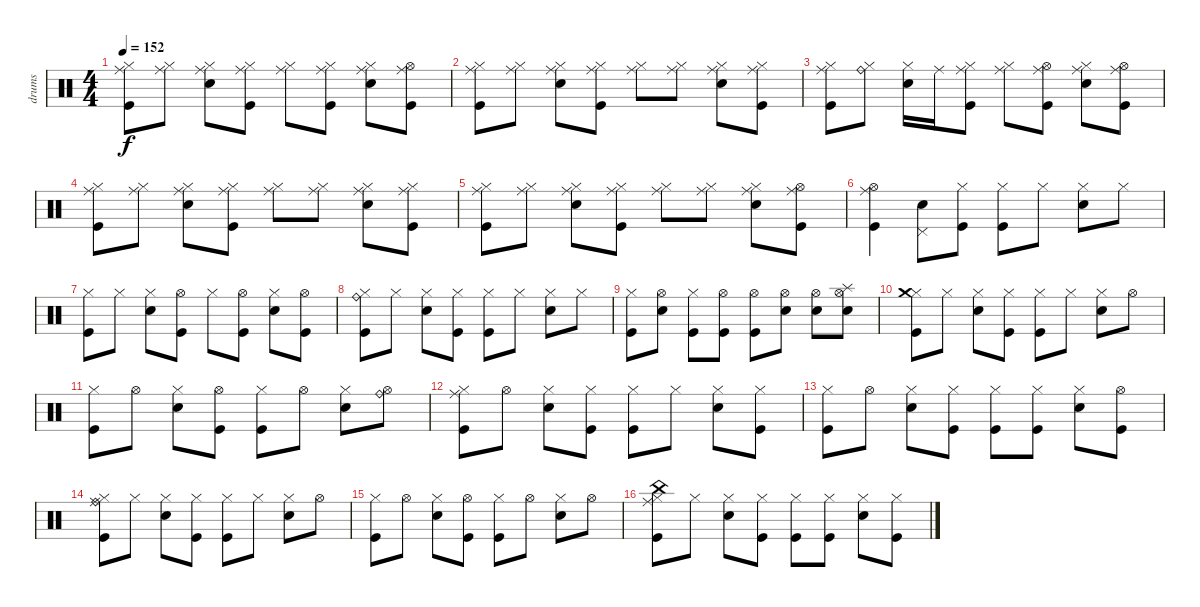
\track ("drums" "drums") {instrument percussion}
\staff {score}
\articulation defaults
\ts (4 4)
\tempo 152
\clef neutral
\ks c
("Hi-Hat (closed)" "Ride (middle)" "Kick (hit)").8{dy f} ("Hi-Hat (closed)" "Ride (middle)").8 ("Ride (middle)" "Snare (hit) 2" "Hi-Hat (closed)").8 ("Kick (hit)" "Hi-Hat (closed)" "Ride (middle)").8 ("Hi-Hat (closed)" "Ride (middle)").8 ("Kick (hit)" "Hi-Hat (closed)" "Ride (middle)").8 ("Ride (middle)" "Snare (hit) 2" "Hi-Hat (closed)").8 ("Hi-Hat (open)" "Ride (middle)" "Kick (hit)").8 |
("Hi-Hat (closed)" "Ride (middle)" "Kick (hit)").8 ("Hi-Hat (closed)" "Ride (middle)").8 ("Ride (middle)" "Snare (hit) 2" "Hi-Hat (closed)").8 ("Hi-Hat (closed)" "Ride (middle)" "Kick (hit)").8 ("Hi-Hat (closed)" "Ride (middle)").8 ("Hi-Hat (closed)" "Ride (middle)").8 ("Ride (middle)" "Snare (hit) 2" "Hi-Hat (closed)").8 ("Kick (hit)" "Hi-Hat (closed)" "Ride (middle)").8 |
("Ride (middle)" "Kick (hit)" "Hi-Hat (closed)").8 ("Hi-Hat (closed)" "Ride (bell)").8 ("Snare (hit) 2" "Hi-Hat (closed)").16 "Ride (middle)".16 ("Hi-Hat (closed)" "Ride (middle)" "Kick (hit)").8 ("Hi-Hat (closed)" "Ride (middle)").8 ("Ride (middle)" "Kick (hit)" "Hi-Hat (open)").8 ("Snare (hit) 2" "Hi-Hat (closed)" "Ride (middle)").8 ("Ride (middle)" "Kick (hit)" "Hi-Hat (open)").8 |
("Kick (hit)" "Hi-Hat (closed)" "Ride (middle)").8 ("Hi-Hat (closed)" "Ride (middle)").8 ("Ride (middle)" "Snare (hit) 2" "Hi-Hat (closed)").8 ("Ride (middle)" "Kick (hit)" "Hi-Hat (closed)").8 ("Hi-Hat (closed)" "Ride (middle)").8 ("Hi-Hat (closed)" "Ride (middle)").8 ("Ride (middle)" "Snare (hit) 2" "Hi-Hat (closed)").8 ("Kick (hit)" "Hi-Hat (closed)" "Ride (middle)").8 |
("Ride (middle)" "Kick (hit)" "Hi-Hat (closed)").8 ("Hi-Hat (closed)" "Ride (middle)").8 ("Snare (hit) 2" "Hi-Hat (closed)" "Ride (middle)").8 ("Kick (hit)" "Hi-Hat (closed)" "Ride (middle)").8 ("Hi-Hat (closed)" "Ride (middle)").8 ("Hi-Hat (closed)" "Ride (middle)").8 ("Snare (hit) 2" "Hi-Hat (closed)" "Ride (middle)").8 ("Ride (middle)" "Kick (hit)" "Hi-Hat (open)").8 |
("Kick (hit)" "Hi-Hat (open)" "Ride (middle)").4 ("Snare (hit) 2" "Pedal Hi-Hat (hit)").8 ("Kick (hit)" "Hi-Hat (closed)").8 ("Kick (hit)" "Hi-Hat (closed)").8 "Hi-Hat (closed)".8 ("Snare (hit) 2" "Hi-Hat (closed)").8 "Hi-Hat (closed)".8 |
("Kick (hit)" "Hi-Hat (closed)").8 "Hi-Hat (closed)".8 ("Snare (hit) 2" "Hi-Hat (closed)").8 ("Kick (hit)" "Hi-Hat (open)").8 "Hi-Hat (closed)".8 ("Kick (hit)" "Hi-Hat (open)").8 ("Snare (hit) 2" "Hi-Hat (closed)").8 ("Kick (hit)" "Hi-Hat (open)").8 |
("Kick (hit)" "Hi-Hat (closed)" "Ride (bell)").8 "Hi-Hat (closed)".8 ("Snare (hit) 2" "Hi-Hat (closed)").8 ("Kick (hit)" "Hi-Hat (closed)").8 ("Kick (hit)" "Hi-Hat (closed)").8 "Hi-Hat (closed)".8 ("Snare (hit) 2" "Hi-Hat (closed)").8 "Hi-Hat (closed)".8 |
("Kick (hit)" "Hi-Hat (closed)").8 ("Snare (hit) 2" "Hi-Hat (open)").8 ("Kick (hit)" "Hi-Hat (closed)").8 ("Kick (hit)" "Hi-Hat (open)").8 ("Kick (hit)" "Hi-Hat (open)").8 ("Snare (hit) 2" "Hi-Hat (open)").8 ("Snare (hit) 2" "Hi-Hat (open)").8 ("Snare (hit) 2" "Hi-Hat (open)" "Splash (hit)").8 |
("Kick (hit)" "Hi-Hat (closed)" "Crash medium (hit)").8 "Hi-Hat (closed)".8 ("Snare (hit) 2" "Hi-Hat (closed)").8 ("Kick (hit)" "Hi-Hat (closed)").8 ("Kick (hit)" "Hi-Hat (closed)").8 "Hi-Hat (closed)".8 ("Snare (hit) 2" "Hi-Hat (closed)").8 "Hi-Hat (open)".8 |
("Kick (hit)" "Hi-Hat (closed)").8 "Hi-Hat (open)".8 ("Snare (hit) 2" "Hi-Hat (closed)").8 ("Kick (hit)" "Hi-Hat (open)").8 ("Kick (hit)" "Hi-Hat (closed)").8 "Hi-Hat (open)".8 ("Snare (hit) 2" "Hi-Hat (closed)").8 ("Hi-Hat (open)" "Ride (bell)").8 |
("Kick (hit)" "Hi-Hat (closed)" "Ride (middle)").8 "Hi-Hat (open)".8 ("Snare (hit) 2" "Hi-Hat (closed)").8 ("Kick (hit)" "Hi-Hat (closed)").8 ("Kick (hit)" "Hi-Hat (closed)").8 "Hi-Hat (closed)".8 ("Snare (hit) 2" "Hi-Hat (closed)").8 ("Kick (hit)" "Hi-Hat (closed)").8 |
("Kick (hit)" "Hi-Hat (closed)").8 "Hi-Hat (open)".8 ("Snare (hit) 2" "Hi-Hat (closed)").8 ("Kick (hit)" "Hi-Hat (closed)").8 ("Kick (hit)" "Hi-Hat (closed)").8 ("Kick (hit)" "Hi-Hat (closed)").8 ("Snare (hit) 2" "Hi-Hat (closed)").8 ("Kick (hit)" "Hi-Hat (open)").8 |
("Kick (hit)" "Hi-Hat (closed)" "Ride (middle)" "Ride (bell)").8 "Hi-Hat (closed)".8 ("Snare (hit) 2" "Hi-Hat (closed)").8 ("Kick (hit)" "Hi-Hat (closed)").8 ("Kick (hit)" "Hi-Hat (closed)").8 "Hi-Hat (closed)".8 ("Snare (hit) 2" "Hi-Hat (closed)").8 "Hi-Hat (open)".8 |
("Kick (hit)" "Hi-Hat (closed)").8 "Hi-Hat (open)".8 ("Snare (hit) 2" "Hi-Hat (closed)").8 ("Kick (hit)" "Hi-Hat (open)").8 ("Kick (hit)" "Hi-Hat (closed)").8 "Hi-Hat (open)".8 ("Snare (hit) 2" "Hi-Hat (closed)").8 "Hi-Hat (open)".8 |
("Kick (hit)" "Hi-Hat (closed)" "Ride (middle)" "China (hit)").8 "Hi-Hat (closed)".8 ("Snare (hit) 2" "Hi-Hat (closed)").8 ("Kick (hit)" "Hi-Hat (closed)").8 ("Kick (hit)" "Hi-Hat (closed)").8 ("Kick (hit)" "Hi-Hat (closed)").8 ("Snare (hit) 2" "Hi-Hat (closed)").8 ("Kick (hit)" "Hi-Hat (closed)").8
